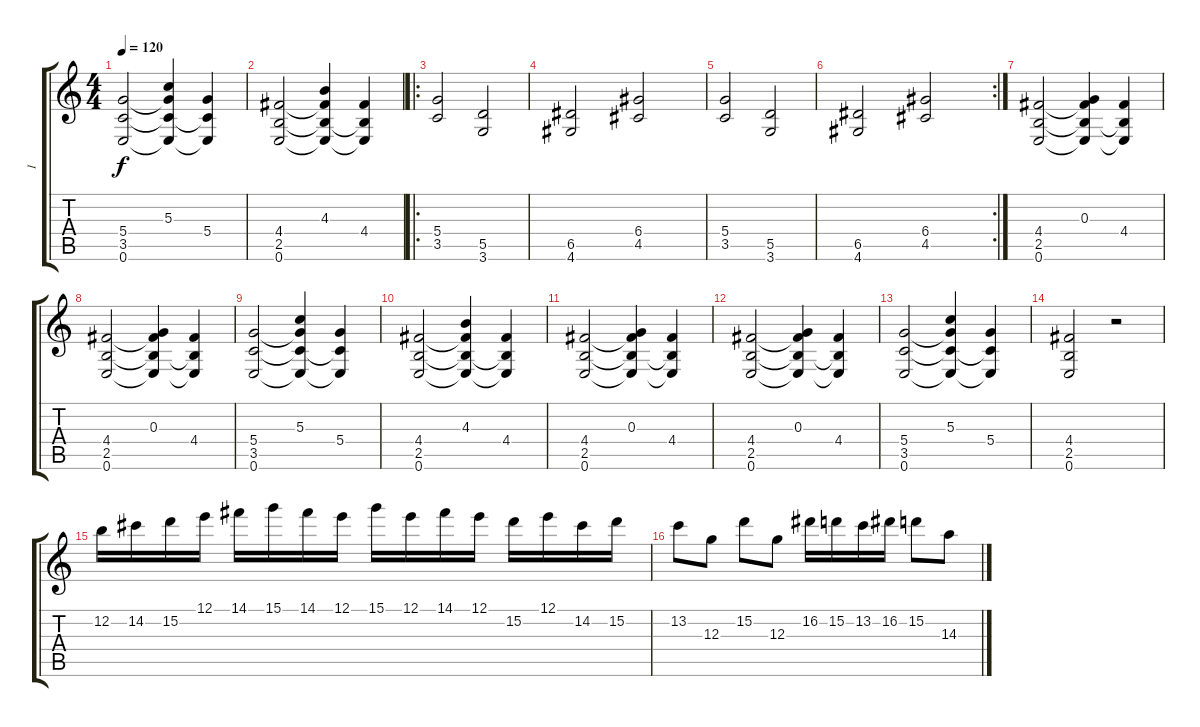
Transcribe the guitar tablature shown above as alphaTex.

\track ("I" "I") {instrument distortionguitar}
\staff {score tabs}
\tuning (E4 B3 G3 D3 A2 E2) {hide}
\ts (4 4)
\tempo 120
\clef g2
\ks c
(5.4 3.5 0.6).2{dy f} (5.3 5.4{t} 3.5{t} 0.6{t}).4 (5.4 3.5{t} 0.6{t}).4 |
(4.4 2.5 0.6).2 (4.3 4.4{t} 2.5{t} 0.6{t}).4 (4.4 2.5{t} 0.6{t}).4 |
\ro
(5.4 3.5).2 (5.5 3.6).2 |
(6.5 4.6).2 (6.4 4.5).2 |
(5.4 3.5).2 (5.5 3.6).2 |
\rc 2
(6.5 4.6).2 (6.4 4.5).2 |
(4.4 2.5 0.6).2 (0.3 4.4{t} 2.5{t} 0.6{t}).4 (4.4 2.5{t} 0.6{t}).4 |
(4.4 2.5 0.6).2 (0.3 4.4{t} 2.5{t} 0.6{t}).4 (4.4 2.5{t} 0.6{t}).4 |
(5.4 3.5 0.6).2 (5.3 5.4{t} 3.5{t} 0.6{t}).4 (5.4 3.5{t} 0.6{t}).4 |
(4.4 2.5 0.6).2 (4.3 4.4{t} 2.5{t} 0.6{t}).4 (4.4 2.5{t} 0.6{t}).4 |
(4.4 2.5 0.6).2 (0.3 4.4{t} 2.5{t} 0.6{t}).4 (4.4 2.5{t} 0.6{t}).4 |
(4.4 2.5 0.6).2 (0.3 4.4{t} 2.5{t} 0.6{t}).4 (4.4 2.5{t} 0.6{t}).4 |
(5.4 3.5 0.6).2 (5.3 5.4{t} 3.5{t} 0.6{t}).4 (5.4 3.5{t} 0.6{t}).4 |
(4.4 2.5 0.6).2 r.2 |
12.2.16 14.2.16 15.2.16 12.1.16 14.1.16 15.1.16 14.1.16 12.1.16 15.1.16 12.1.16 14.1.16 12.1.16 15.2.16 12.1.16 14.2.16 15.2.16 |
13.2.8 12.3.8 15.2.8 12.3.8 16.2.16 15.2.16 13.2.16 16.2.16 15.2.8 14.3.8
